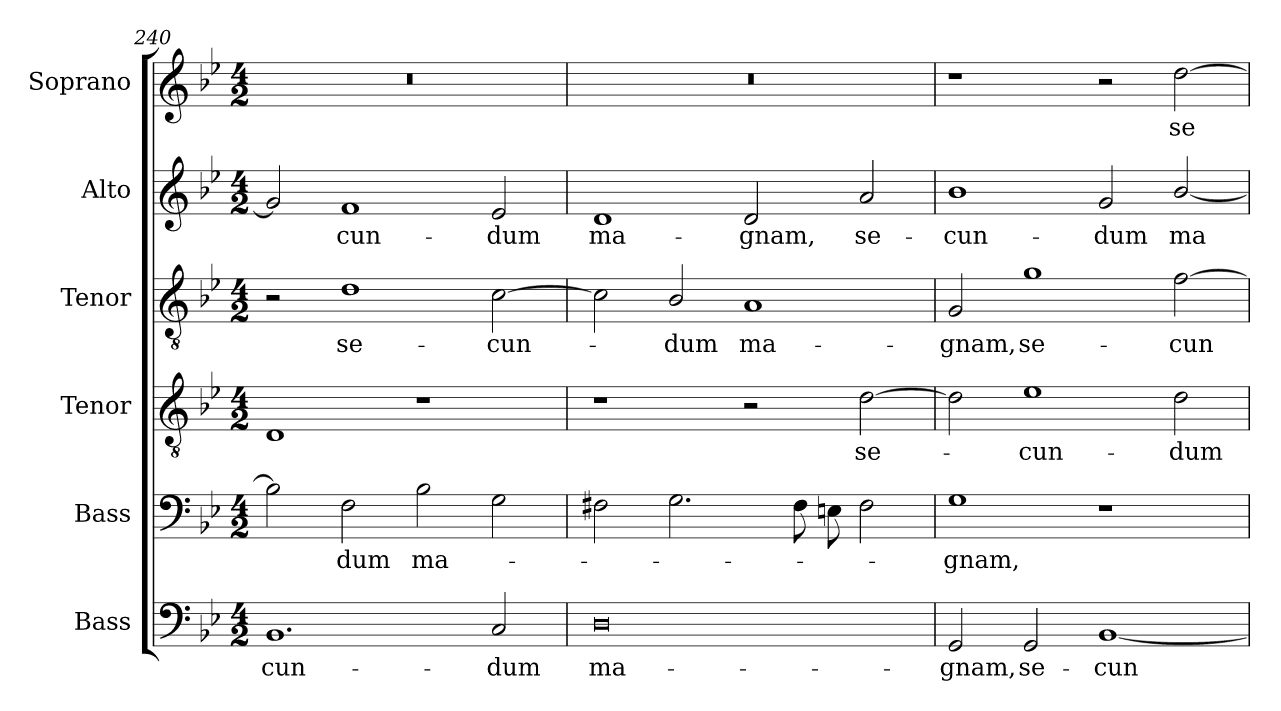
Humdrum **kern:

**kern	**text	**kern	**text	**kern	**text	**kern	**text	**kern	**text	**kern	**text
*part6	*part6	*part5	*part5	*part4	*part4	*part3	*part3	*part2	*part2	*part1	*part1
*staff6	*staff6	*staff5	*staff5	*staff4	*staff4	*staff3	*staff3	*staff2	*staff2	*staff1	*staff1
*I"Bass	*	*I"Bass	*	*I"Tenor	*	*I"Tenor	*	*I"Alto	*	*I"Soprano	*
*I'B2.	*	*I'B1.	*	*I'T2.	*	*I'T1.	*	*I'A.	*	*I'S.	*
*clefF4	*	*clefF4	*	*clefGv2	*	*clefGv2	*	*clefG2	*	*clefG2	*
*	*	*	*	*ITrd7c12	*	*ITrd7c12	*	*	*	*	*
*k[b-e-]	*	*k[b-e-]	*	*k[b-e-]	*	*k[b-e-]	*	*k[b-e-]	*	*k[b-e-]	*
*B-:	*	*B-:	*	*B-:	*	*B-:	*	*B-:	*	*B-:	*
*M4/2	*	*M4/2	*	*M4/2	*	*M4/2	*	*M4/2	*	*M4/2	*
=240	=240	=240	=240	=240	=240	=240	=240	=240	=240	=240	=240
!	!LO:LY:b:color=#000000	!	!	!	!	!	!	!	!	!LO:N:vis=1	!
1.BB-i	-cun-	2B-i\]	.	1DDi	.	2r	.	2gi/]	.	0r	.
!	!	!	!LO:LY:b:color=#000000	!	!	!	!	!	!	!	!
!	!	!	!	!	!	!	!LO:LY:b:color=#000000	!	!	!	!
!	!	!	!	!	!	!	!	!	!LO:LY:b:color=#000000	!	!
.	.	2Fi\	-dum	.	.	1Di	se-	1fi	-cun-	.	.
!	!	!	!LO:LY:b:color=#000000	!	!	!	!	!	!	!	!
.	.	2B-i\	ma-	1r	.	.	.	.	.	.	.
!	!LO:LY:b:color=#000000	!	!	!	!	!	!	!	!	!	!
!	!	!	!	!	!	!	!LO:LY:b:color=#000000	!	!	!	!
!	!	!	!	!	!	!	!	!	!LO:LY:b:color=#000000	!	!
2Ci/	-dum	2Gi\	.	.	.	[>2Ci\	-cun-	2e-i/	-dum	.	.
=241	=241	=241	=241	=241	=241	=241	=241	=241	=241	=241	=241
!	!LO:LY:b:color=#000000	!	!	!	!	!	!	!	!	!	!
!	!	!	!	!	!	!	!	!	!LO:LY:b:color=#000000	!LO:N:vis=1	!
0Di	ma-	2F#Xi\	.	1r	.	2Ci\]	.	1di	ma-	0r	.
!	!	!	!	!	!	!	!LO:LY:b:color=#000000	!	!	!	!
.	.	2.Gi\	.	.	.	2BB-i/	-dum	.	.	.	.
!	!	!	!	!	!	!	!LO:LY:b:color=#000000	!	!	!	!
!	!	!	!	!	!	!	!	!	!LO:LY:b:color=#000000	!	!
.	.	.	.	2r	.	1AAi	ma-	2di/	-gnam,	.	.
.	.	8F#i\	.	.	.	.	.	.	.	.	.
.	.	8Eni\	.	.	.	.	.	.	.	.	.
!	!	!	!	!	!LO:LY:b:color=#000000	!	!	!	!	!	!
!	!	!	!	!	!	!	!	!	!LO:LY:b:color=#000000	!	!
.	.	2F#i\	.	[>2Di\	se-	.	.	2ai/	se-	.	.
!!LO:LB:g=z
=242	=242	=242	=242	=242	=242	=242	=242	=242	=242	=242	=242
!	!LO:LY:b:color=#000000	!	!	!	!	!	!	!	!	!	!
!	!	!	!LO:LY:b:color=#000000	!	!	!	!	!	!	!	!
!	!	!	!	!	!	!	!LO:LY:b:color=#000000	!	!	!	!
!	!	!	!	!	!	!	!	!	!LO:LY:b:color=#000000	!	!
2GGi/	-gnam,	1Gi	-gnam,	2Di\]	.	2GGi/	-gnam,	1b-i	-cun-	1r	.
!	!LO:LY:b:color=#000000	!	!	!	!	!	!	!	!	!	!
!	!	!	!	!	!LO:LY:b:color=#000000	!	!	!	!	!	!
!	!	!	!	!	!	!	!LO:LY:b:color=#000000	!	!	!	!
2GGi/	se-	.	.	1E-i	-cun-	1Gi	se-	.	.	.	.
!	!LO:LY:b:color=#000000	!	!	!	!	!	!	!	!	!	!
!	!	!	!	!	!	!	!	!	!LO:LY:b:color=#000000	!	!
[<1BB-i	-cun-	1r	.	.	.	.	.	2gi/	-dum	2r	.
!	!	!	!	!	!LO:LY:b:color=#000000	!	!	!	!	!	!
!	!	!	!	!	!	!	!LO:LY:b:color=#000000	!	!	!	!
!	!	!	!	!	!	!	!	!	!LO:LY:b:color=#000000	!	!
!	!	!	!	!	!	!	!	!	!	!	!LO:LY:b:color=#000000
.	.	.	.	2Di\	-dum	[>2Fi\	-cun-	[<2b-i/	ma-	[>2ddi\	se-
=	=	=	=	=	=	=	=	=	=	=	=
*-	*-	*-	*-	*-	*-	*-	*-	*-	*-	*-	*-
